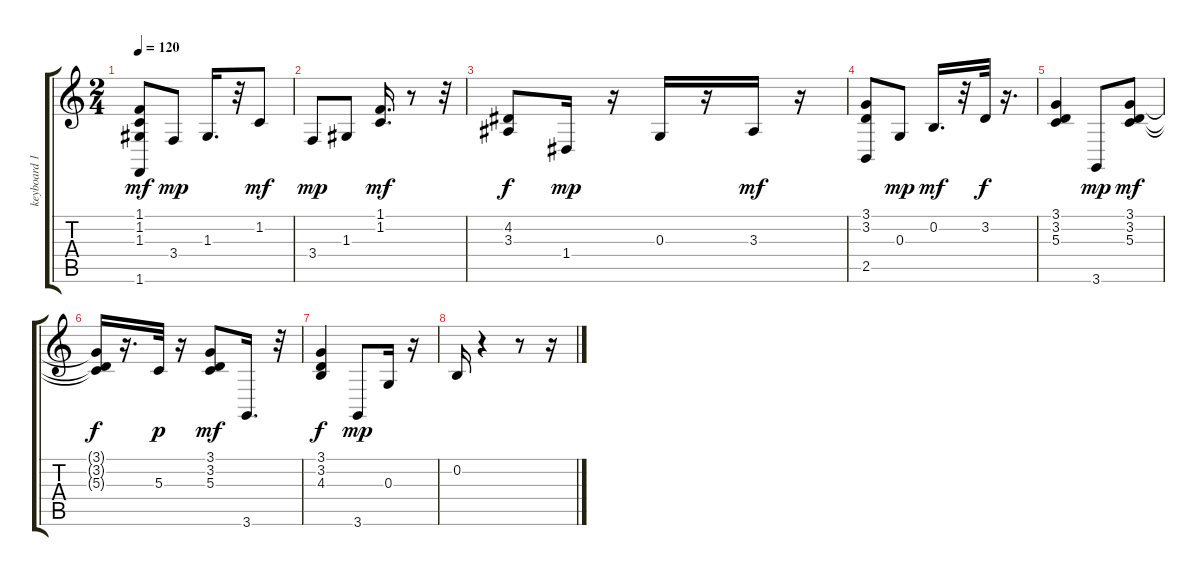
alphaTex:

\track ("keyboard 1.1" "keyboard 1") {instrument brightacousticpiano}
\staff {score tabs}
\tuning (E4 B3 G3 D3 A2 E2) {hide}
\ts (2 4)
\tempo 120
\clef g2
\ks c
(1.1 1.2 1.3 1.6).8{dy mf} 3.4.8{dy mp} 1.3.16{d} r.32 1.2.8{dy mf} |
3.4.8{dy mp} 1.3.8 (1.1 1.2).16{d dy mf} r.8 r.32 |
(4.2 3.3).8{dy f} 1.4.16{dy mp} r.16 0.3.16 r.16 3.3.16{dy mf} r.16 |
(3.1 3.2 2.5).8 0.3.8{dy mp} 0.2.16{d dy mf} r.32 3.2.32{dy f} r.16{d} |
(3.1 3.2 5.3).4 3.6.8{dy mp} (3.1 3.2 5.3).8{dy mf} |
(3.1{t} 3.2{t} 5.3{t}).16{dy f} r.16{d} 5.3.32{dy p} r.16 (3.1 3.2 5.3).8{dy mf} 3.6.16{d} r.32 |
(3.1 3.2 4.3).4{dy f} 3.6.8{dy mp} 0.3.16 r.16 |
0.2.16 r.4 r.8 r.16
